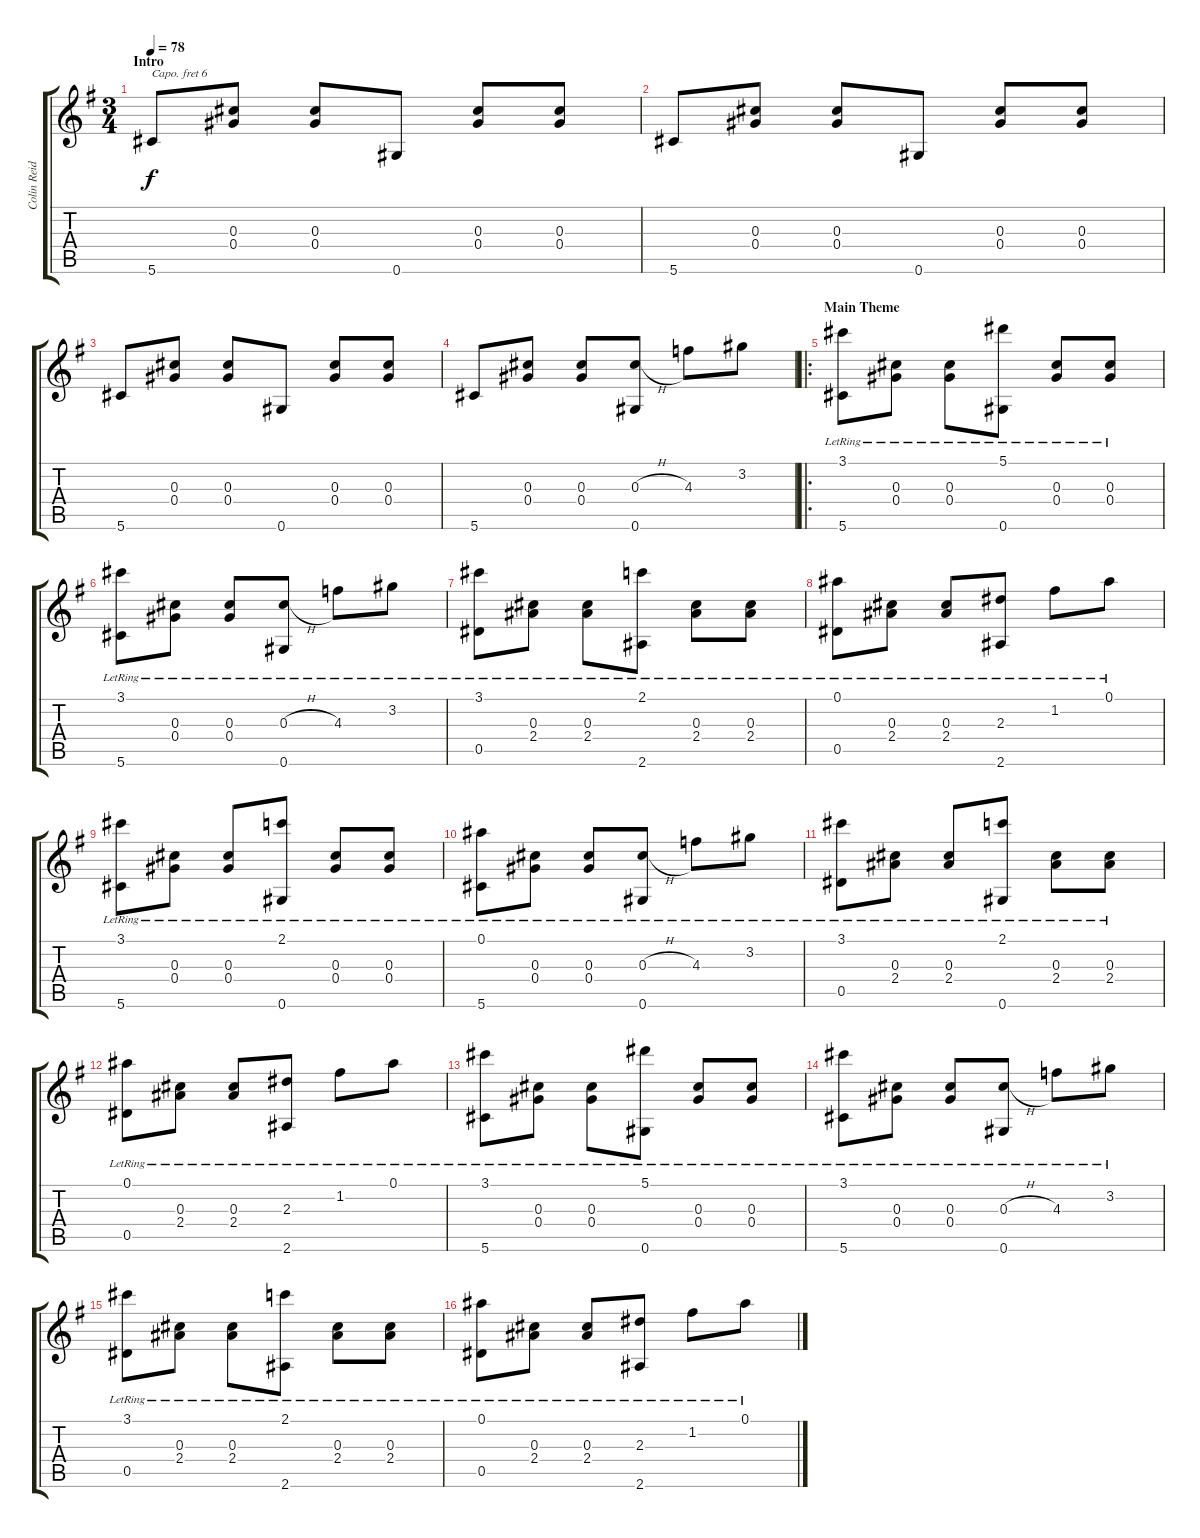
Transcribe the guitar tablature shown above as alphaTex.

\track ("Colin Reid" "Colin Reid") {instrument acousticguitarsteel}
\staff {score tabs}
\capo 6
\tuning (E4 B3 G3 D3 A2 D2) {hide}
\ts (3 4)
\section ("" "Intro")
\tempo 78
\clef g2
\ks g
5.6.8{dy f instrument acousticguitarsteel} (0.3 0.4).8 (0.3 0.4).8 0.6.8 (0.3 0.4).8 (0.3 0.4).8 |
5.6.8 (0.3 0.4).8 (0.3 0.4).8 0.6.8 (0.3 0.4).8 (0.3 0.4).8 |
5.6.8 (0.3 0.4).8 (0.3 0.4).8 0.6.8 (0.3 0.4).8 (0.3 0.4).8 |
5.6.8 (0.3 0.4).8 (0.3 0.4).8 (0.3{h} 0.6).8 4.3.8 3.2.8 |
\ro
\section ("" "Main Theme")
(3.1{lr} 5.6{lr}).8 (0.3{lr} 0.4{lr}).8 (0.3{lr} 0.4{lr}).8 (5.1{lr} 0.6{lr}).8 (0.3{lr} 0.4{lr}).8 (0.3{lr} 0.4{lr}).8 |
(3.1{lr} 5.6{lr}).8 (0.3{lr} 0.4{lr}).8 (0.3{lr} 0.4{lr}).8 (0.3{h} 0.6{lr}).8 4.3{lr}.8 3.2{lr}.8 |
(3.1{lr} 0.5{lr}).8 (0.3{lr} 2.4{lr}).8 (0.3{lr} 2.4{lr}).8 (2.1{lr} 2.6{lr}).8 (0.3{lr} 2.4{lr}).8 (0.3{lr} 2.4{lr}).8 |
(0.1{lr} 0.5{lr}).8 (0.3{lr} 2.4{lr}).8 (0.3{lr} 2.4{lr}).8 (2.3{lr} 2.6{lr}).8 1.2{lr}.8 0.1{lr}.8 |
(3.1{lr} 5.6{lr}).8 (0.3{lr} 0.4{lr}).8 (0.3{lr} 0.4{lr}).8 (2.1{lr} 0.6{lr}).8 (0.3{lr} 0.4{lr}).8 (0.3{lr} 0.4{lr}).8 |
(0.1{lr} 5.6{lr}).8 (0.3{lr} 0.4{lr}).8 (0.3{lr} 0.4{lr}).8 (0.3{h} 0.6{lr}).8 4.3{lr}.8 3.2{lr}.8 |
(3.1{lr} 0.5{lr}).8 (0.3{lr} 2.4{lr}).8 (0.3{lr} 2.4{lr}).8 (2.1{lr} 0.6{lr}).8 (0.3{lr} 2.4{lr}).8 (0.3{lr} 2.4{lr}).8 |
(0.1{lr} 0.5{lr}).8 (0.3{lr} 2.4{lr}).8 (0.3{lr} 2.4{lr}).8 (2.3{lr} 2.6{lr}).8 1.2{lr}.8 0.1{lr}.8 |
(3.1{lr} 5.6{lr}).8 (0.3{lr} 0.4{lr}).8 (0.3{lr} 0.4{lr}).8 (5.1{lr} 0.6{lr}).8 (0.3{lr} 0.4{lr}).8 (0.3{lr} 0.4{lr}).8 |
(3.1{lr} 5.6{lr}).8 (0.3{lr} 0.4{lr}).8 (0.3{lr} 0.4{lr}).8 (0.3{h} 0.6{lr}).8 4.3{lr}.8 3.2{lr}.8 |
(3.1{lr} 0.5{lr}).8 (0.3{lr} 2.4{lr}).8 (0.3{lr} 2.4{lr}).8 (2.1{lr} 2.6{lr}).8 (0.3{lr} 2.4{lr}).8 (0.3{lr} 2.4{lr}).8 |
(0.1{lr} 0.5{lr}).8 (0.3{lr} 2.4{lr}).8 (0.3{lr} 2.4{lr}).8 (2.3{lr} 2.6{lr}).8 1.2{lr}.8 0.1{lr}.8
